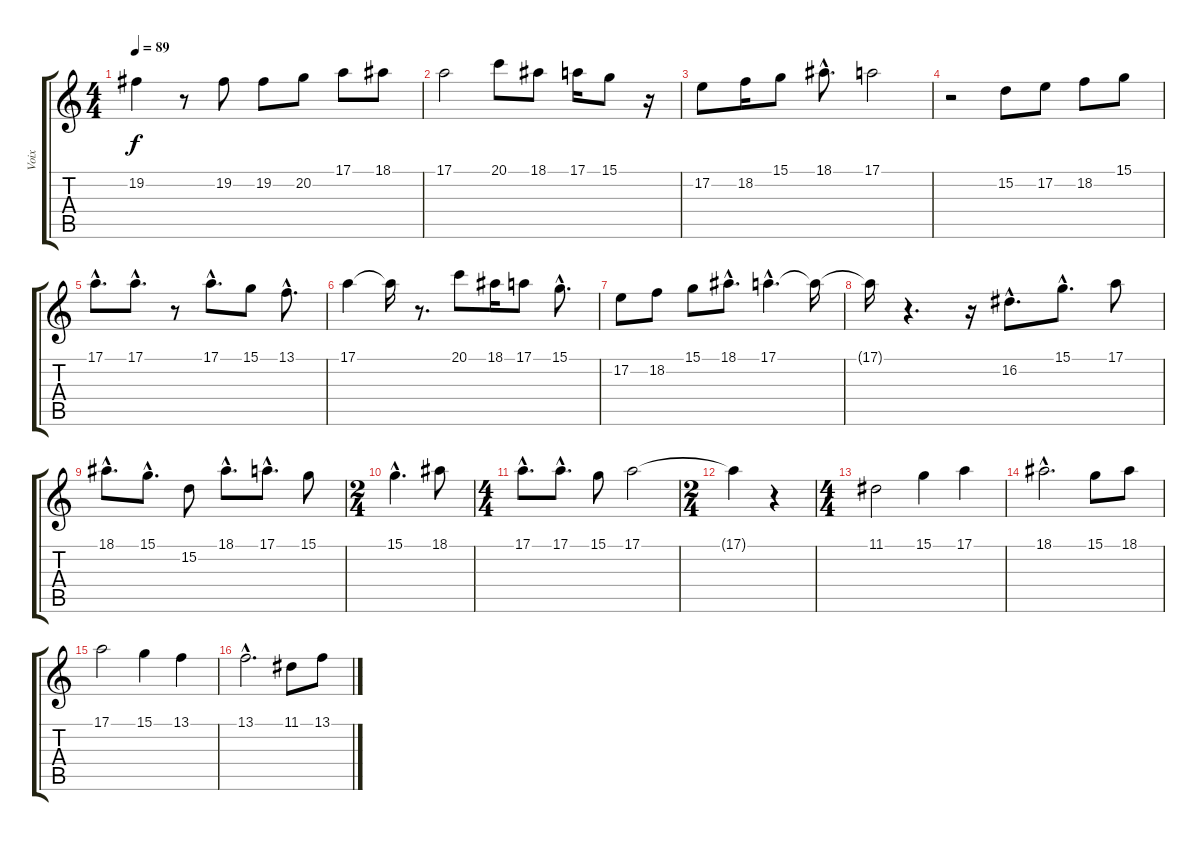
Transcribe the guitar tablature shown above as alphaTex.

\track ("Voix" "Voix") {instrument lead6voice}
\staff {score tabs}
\tuning (E4 B3 G3 D3 A2 E2) {hide}
\ts (4 4)
\tempo 89
\clef g2
\ks c
19.2.4{dy f} r.8 19.2.8 19.2.8 20.2.8 17.1.8 18.1.8 |
17.1.2 20.1.8 18.1.8 17.1.16 15.1.8 r.16 |
17.2.8 18.2.16 15.1.8 18.1{hac}.8{d} 17.1.2 |
r.2 15.2.8 17.2.8 18.2.8 15.1.8 |
17.1{hac}.8{d} 17.1{hac}.8{d} r.8 17.1{hac}.8{d} 15.1.8 13.1{hac}.8{d} |
17.1.4 17.1{t}.16 r.8{d} 20.1.8 18.1.16 17.1.8 15.1{hac}.8{d} |
17.2.8 18.2.8 15.1.8 18.1{hac}.8{d} 17.1{hac}.4{d} 17.1{t}.16 |
17.1{t}.16 r.4{d} r.16 16.2{hac}.8{d} 15.1{hac}.8{d} 17.1.8 |
18.1{hac}.8{d} 15.1{hac}.8{d} 15.2.8 18.1{hac}.8{d} 17.1{hac}.8{d} 15.1.8 |
\ts (2 4)
15.1{hac}.4{d} 18.1.8 |
\ts (4 4)
17.1{hac}.8{d} 17.1{hac}.8{d} 15.1.8 17.1.2 |
\ts (2 4)
17.1{t}.4 r.4 |
\ts (4 4)
11.1.2 15.1.4 17.1.4 |
18.1{hac}.2{d} 15.1.8 18.1.8 |
17.1.2 15.1.4 13.1.4 |
13.1{hac}.2{d} 11.1.8 13.1.8
